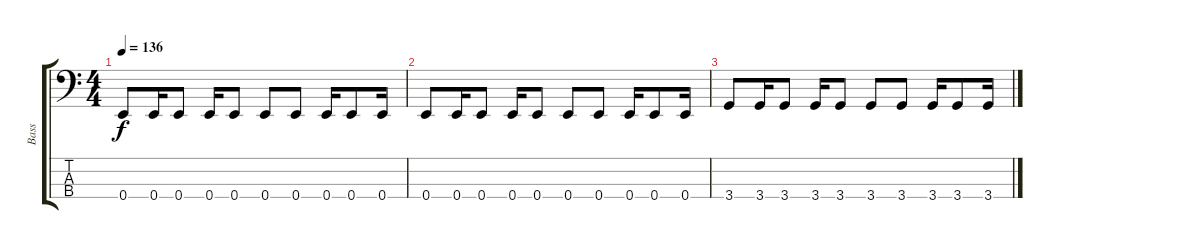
\track ("Bass" "Bass") {instrument electricbassfinger}
\staff {score tabs}
\tuning (G2 D2 A1 E1) {hide}
\ts (4 4)
\tempo 136
\clef f4
\ks c
0.4.8{dy f} 0.4.16 0.4.8 0.4.16 0.4.8 0.4.8 0.4.8 0.4.16 0.4.8 0.4.16 |
0.4.8 0.4.16 0.4.8 0.4.16 0.4.8 0.4.8 0.4.8 0.4.16 0.4.8 0.4.16 |
3.4.8 3.4.16 3.4.8 3.4.16 3.4.8 3.4.8 3.4.8 3.4.16 3.4.8 3.4.16
